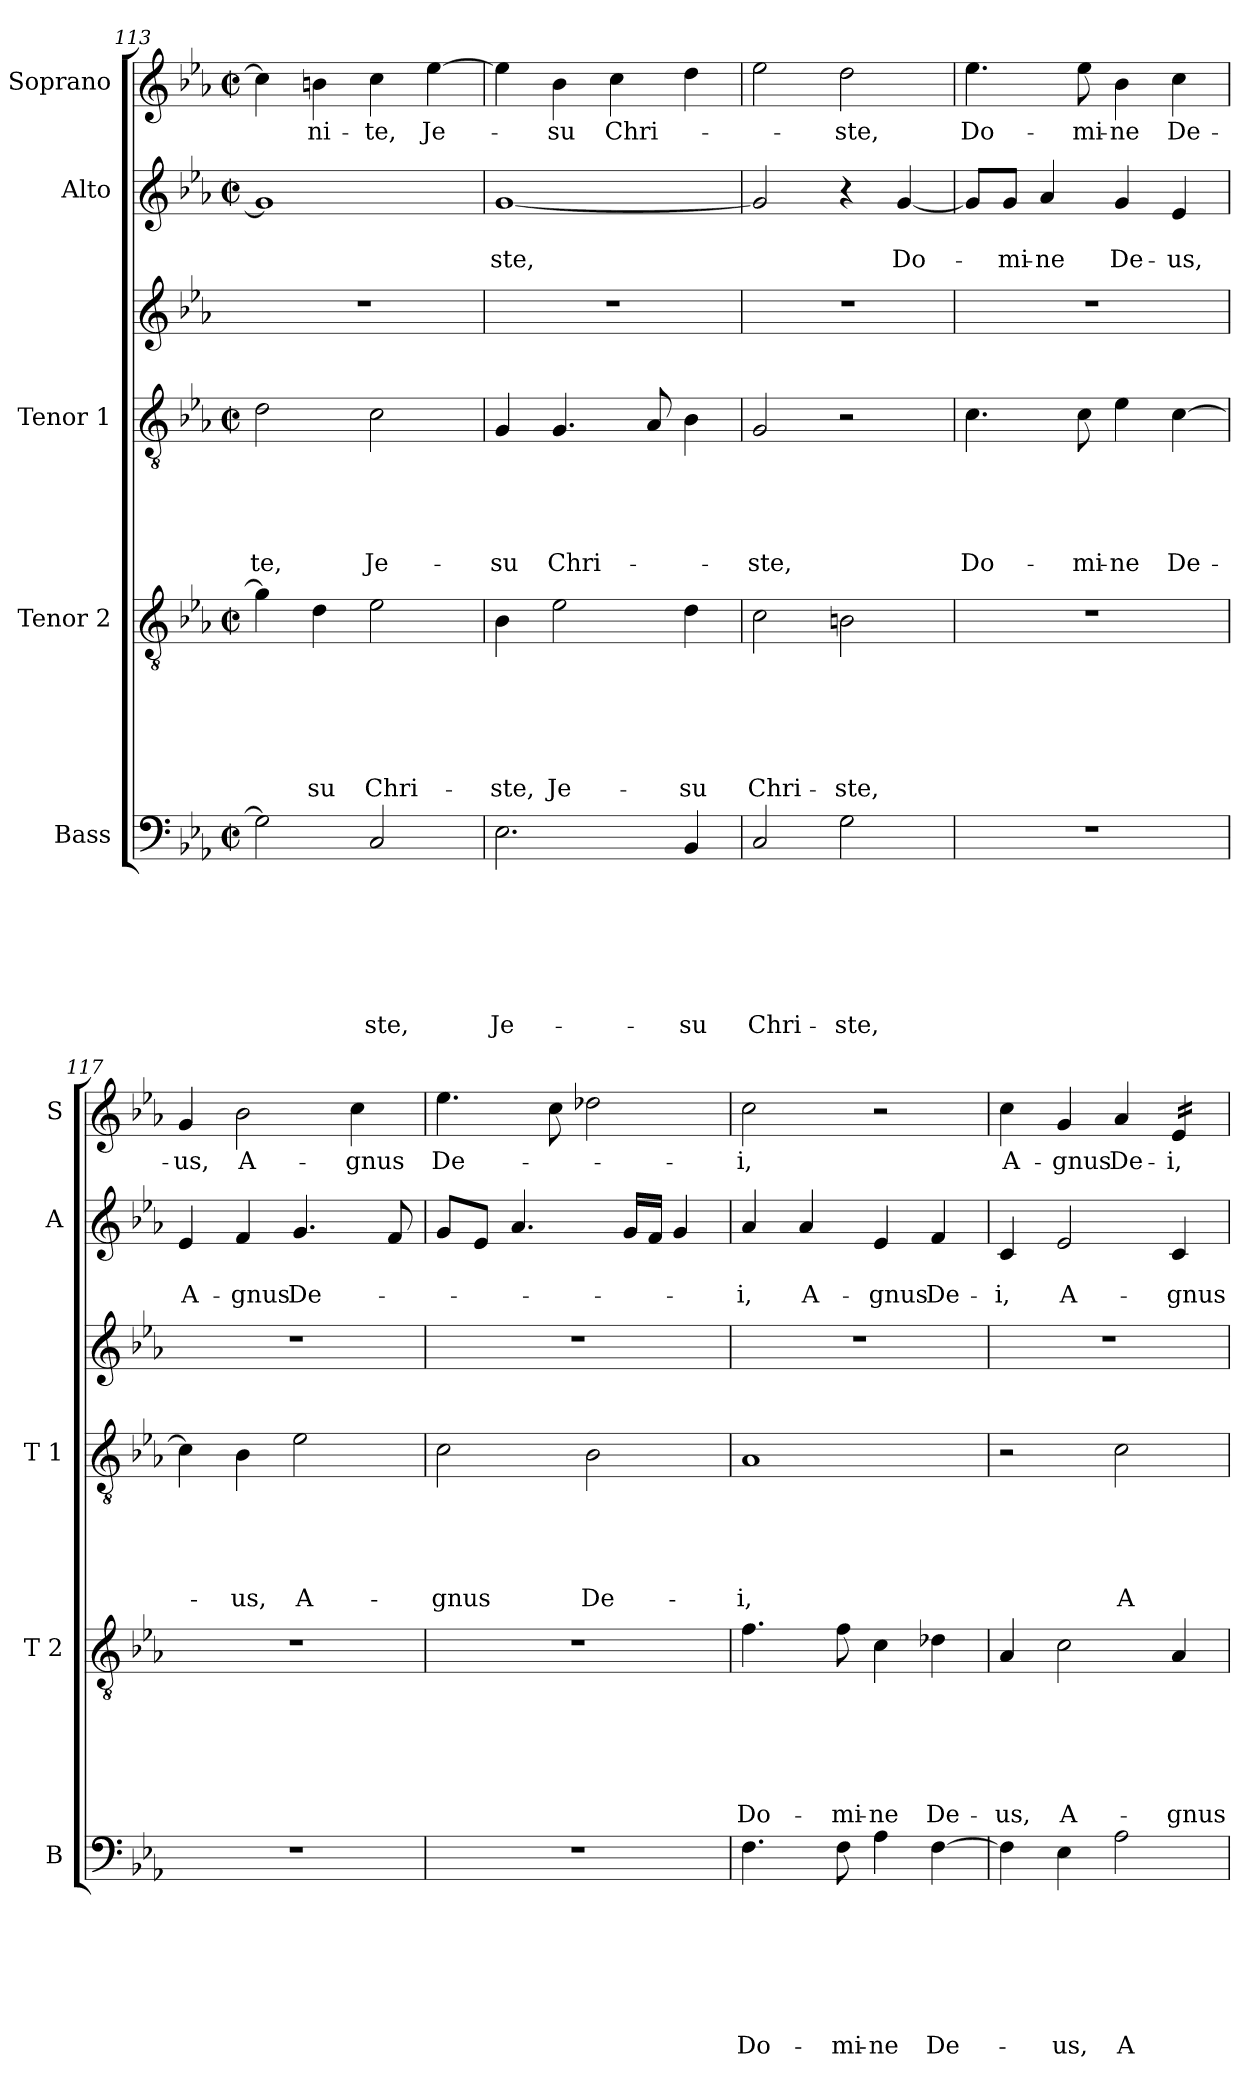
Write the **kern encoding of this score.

**kern	**text	**text	**text	**text	**text	**text	**text	**kern	**text	**text	**text	**text	**text	**text	**kern	**text	**text	**text	**text	**text	**kern	**kern	**text	**text	**kern	**text
*part6	*part6	*part6	*part6	*part6	*part6	*part6	*part6	*part5	*part5	*part5	*part5	*part5	*part5	*part5	*part4	*part4	*part4	*part4	*part4	*part4	*part3	*part2	*part2	*part2	*part1	*part1
*staff6	*staff6	*staff6	*staff6	*staff6	*staff6	*staff6	*staff6	*staff5	*staff5	*staff5	*staff5	*staff5	*staff5	*staff5	*staff4	*staff4	*staff4	*staff4	*staff4	*staff4	*staff3	*staff2	*staff2	*staff2	*staff1	*staff1
*I"Bass	*	*	*	*	*	*	*	*I"Tenor 2	*	*	*	*	*	*	*I"Tenor 1	*	*	*	*	*	*	*I"Alto	*	*	*I"Soprano	*
*I'B	*	*	*	*	*	*	*	*I'T 2	*	*	*	*	*	*	*I'T 1	*	*	*	*	*	*	*I'A	*	*	*I'S	*
*clefF4	*	*	*	*	*	*	*	*clefGv2	*	*	*	*	*	*	*clefGv2	*	*	*	*	*	*clefG2	*clefG2	*	*	*clefG2	*
*k[b-e-a-]	*	*	*	*	*	*	*	*k[b-e-a-]	*	*	*	*	*	*	*k[b-e-a-]	*	*	*	*	*	*k[b-e-a-]	*k[b-e-a-]	*	*	*k[b-e-a-]	*
*E-:	*	*	*	*	*	*	*	*E-:	*	*	*	*	*	*	*E-:	*	*	*	*	*	*E-:	*E-:	*	*	*E-:	*
*M2/2	*	*	*	*	*	*	*	*M2/2	*	*	*	*	*	*	*M2/2	*	*	*	*	*	*	*M2/2	*	*	*M2/2	*
*met(c|)	*	*	*	*	*	*	*	*met(c|)	*	*	*	*	*	*	*met(c|)	*	*	*	*	*	*	*met(c|)	*	*	*met(c|)	*
=113	=113	=113	=113	=113	=113	=113	=113	=113	=113	=113	=113	=113	=113	=113	=113	=113	=113	=113	=113	=113	=113	=113	=113	=113	=113	=113
!	!	!	!	!	!	!	!	!	!	!	!	!	!	!	!	!	!	!	!	!LO:LY:b	!	!	!	!	!	!
2G\]	.	.	.	.	.	.	.	4g\]	.	.	.	.	.	.	2d\	.	.	.	.	-te,	1r	1g]	.	.	4cc\]	.
!	!	!	!	!	!	!	!	!	!	!	!	!	!	!LO:LY:b	!	!	!	!	!	!	!	!	!	!	!	!LO:LY:b
.	.	.	.	.	.	.	.	4d\	.	.	.	.	.	-su	.	.	.	.	.	.	.	.	.	.	4bn\	-ni-
!	!	!	!	!	!	!	!LO:LY:b	!	!	!	!	!	!	!LO:LY:b	!	!	!	!	!	!LO:LY:b	!	!	!	!	!	!LO:LY:b
2C/	.	.	.	.	.	.	-ste,	2e-\	.	.	.	.	.	Chri-	2c\	.	.	.	.	Je-	.	.	.	.	4cc\	-te,
!	!	!	!	!	!	!	!	!	!	!	!	!	!	!	!	!	!	!	!	!	!	!	!	!	!	!LO:LY:b
.	.	.	.	.	.	.	.	.	.	.	.	.	.	.	.	.	.	.	.	.	.	.	.	.	[>4ee-\	Je-
=114	=114	=114	=114	=114	=114	=114	=114	=114	=114	=114	=114	=114	=114	=114	=114	=114	=114	=114	=114	=114	=114	=114	=114	=114	=114	=114
!	!	!	!	!	!	!	!LO:LY:b	!	!	!	!	!	!	!LO:LY:b	!	!	!	!	!	!LO:LY:b	!	!	!	!LO:LY:b	!	!
2.E-\	.	.	.	.	.	.	Je-	4B-\	.	.	.	.	.	-ste,	4G/	.	.	.	.	-su	1r	[<1g	.	-ste,	4ee-\]	.
!	!	!	!	!	!	!	!	!	!	!	!	!	!	!LO:LY:b	!	!	!	!	!	!LO:LY:b	!	!	!	!	!	!LO:LY:b
.	.	.	.	.	.	.	.	2e-\	.	.	.	.	.	Je-	4.G/	.	.	.	.	Chri-	.	.	.	.	4b-\	-su
!	!	!	!	!	!	!	!	!	!	!	!	!	!	!	!	!	!	!	!	!	!	!	!	!	!	!LO:LY:b
.	.	.	.	.	.	.	.	.	.	.	.	.	.	.	.	.	.	.	.	.	.	.	.	.	4cc\	Chri-
.	.	.	.	.	.	.	.	.	.	.	.	.	.	.	8A-/	.	.	.	.	.	.	.	.	.	.	.
!	!	!	!	!	!	!	!LO:LY:b	!	!	!	!	!	!	!LO:LY:b	!	!	!	!	!	!	!	!	!	!	!	!
4BB-/	.	.	.	.	.	.	-su	4d\	.	.	.	.	.	-su	4B-\	.	.	.	.	.	.	.	.	.	4dd\	.
!!LO:LB:g=z
=115	=115	=115	=115	=115	=115	=115	=115	=115	=115	=115	=115	=115	=115	=115	=115	=115	=115	=115	=115	=115	=115	=115	=115	=115	=115	=115
!	!	!	!	!	!	!	!LO:LY:b	!	!	!	!	!	!	!LO:LY:b	!	!	!	!	!	!LO:LY:b	!	!	!	!	!	!
2C/	.	.	.	.	.	.	Chri-	2c\	.	.	.	.	.	Chri-	2G/	.	.	.	.	-ste,	1r	2g/]	.	.	2ee-\	.
!	!	!	!	!	!	!	!LO:LY:b	!	!	!	!	!	!	!LO:LY:b	!	!	!	!	!	!	!	!	!	!	!	!LO:LY:b
2G\	.	.	.	.	.	.	-ste,	2Bn\	.	.	.	.	.	-ste,	2r	.	.	.	.	.	.	4r	.	.	2dd\	-ste,
!	!	!	!	!	!	!	!	!	!	!	!	!	!	!	!	!	!	!	!	!	!	!	!	!LO:LY:b	!	!
.	.	.	.	.	.	.	.	.	.	.	.	.	.	.	.	.	.	.	.	.	.	[<4g/	.	Do-	.	.
=116	=116	=116	=116	=116	=116	=116	=116	=116	=116	=116	=116	=116	=116	=116	=116	=116	=116	=116	=116	=116	=116	=116	=116	=116	=116	=116
!	!	!	!	!	!	!	!	!	!	!	!	!	!	!	!	!	!	!	!	!LO:LY:b	!	!	!	!	!	!LO:LY:b
1r	.	.	.	.	.	.	.	1r	.	.	.	.	.	.	4.c\	.	.	.	.	Do-	1r	8g/L]	.	.	4.ee-\	Do-
!	!	!	!	!	!	!	!	!	!	!	!	!	!	!	!	!	!	!	!	!	!	!	!	!LO:LY:b	!	!
.	.	.	.	.	.	.	.	.	.	.	.	.	.	.	.	.	.	.	.	.	.	8g/J	.	-mi-	.	.
!	!	!	!	!	!	!	!	!	!	!	!	!	!	!	!	!	!	!	!	!	!	!	!	!LO:LY:b:rj	!	!
.	.	.	.	.	.	.	.	.	.	.	.	.	.	.	.	.	.	.	.	.	.	4a-/	.	-ne	.	.
!	!	!	!	!	!	!	!	!	!	!	!	!	!	!	!	!	!	!	!	!LO:LY:b	!	!	!	!	!	!LO:LY:b
.	.	.	.	.	.	.	.	.	.	.	.	.	.	.	8c\	.	.	.	.	-mi-	.	.	.	.	8ee-\	-mi-
!	!	!	!	!	!	!	!	!	!	!	!	!	!	!	!	!	!	!	!	!LO:LY:b:rj	!	!	!	!LO:LY:b	!	!LO:LY:b:rj
.	.	.	.	.	.	.	.	.	.	.	.	.	.	.	4e-\	.	.	.	.	-ne	.	4g/	.	De-	4b-\	-ne
!	!	!	!	!	!	!	!	!	!	!	!	!	!	!	!	!	!	!	!	!LO:LY:b	!	!	!	!LO:LY:b	!	!LO:LY:b
.	.	.	.	.	.	.	.	.	.	.	.	.	.	.	[>4c\	.	.	.	.	De-	.	4e-/	.	-us,	4cc\	De-
=117	=117	=117	=117	=117	=117	=117	=117	=117	=117	=117	=117	=117	=117	=117	=117	=117	=117	=117	=117	=117	=117	=117	=117	=117	=117	=117
!	!	!	!	!	!	!	!	!	!	!	!	!	!	!	!	!	!	!	!	!	!	!	!	!LO:LY:b	!	!LO:LY:b
1r	.	.	.	.	.	.	.	1r	.	.	.	.	.	.	4c\]	.	.	.	.	.	1r	4e-/	.	A-	4g/	-us,
!	!	!	!	!	!	!	!	!	!	!	!	!	!	!	!	!	!	!	!	!LO:LY:b	!	!	!	!LO:LY:b	!	!LO:LY:b
.	.	.	.	.	.	.	.	.	.	.	.	.	.	.	4B-\	.	.	.	.	-us,	.	4f/	.	-gnus	2b-\	A-
!	!	!	!	!	!	!	!	!	!	!	!	!	!	!	!	!	!	!	!	!LO:LY:b	!	!	!	!LO:LY:b	!	!
.	.	.	.	.	.	.	.	.	.	.	.	.	.	.	2e-\	.	.	.	.	A-	.	4.g/	.	De-	.	.
!	!	!	!	!	!	!	!	!	!	!	!	!	!	!	!	!	!	!	!	!	!	!	!	!	!	!LO:LY:b
.	.	.	.	.	.	.	.	.	.	.	.	.	.	.	.	.	.	.	.	.	.	.	.	.	4cc\	-gnus
.	.	.	.	.	.	.	.	.	.	.	.	.	.	.	.	.	.	.	.	.	.	8f/	.	.	.	.
=118	=118	=118	=118	=118	=118	=118	=118	=118	=118	=118	=118	=118	=118	=118	=118	=118	=118	=118	=118	=118	=118	=118	=118	=118	=118	=118
!	!	!	!	!	!	!	!	!	!	!	!	!	!	!	!	!	!	!	!	!LO:LY:b	!	!	!	!	!	!LO:LY:b
1r	.	.	.	.	.	.	.	1r	.	.	.	.	.	.	2c\	.	.	.	.	-gnus	1r	8g/L	.	.	4.ee-\	De-
.	.	.	.	.	.	.	.	.	.	.	.	.	.	.	.	.	.	.	.	.	.	8e-/J	.	.	.	.
.	.	.	.	.	.	.	.	.	.	.	.	.	.	.	.	.	.	.	.	.	.	4.a-/	.	.	.	.
.	.	.	.	.	.	.	.	.	.	.	.	.	.	.	.	.	.	.	.	.	.	.	.	.	8cc\	.
!	!	!	!	!	!	!	!	!	!	!	!	!	!	!	!	!	!	!	!	!LO:LY:b	!	!	!	!	!	!
.	.	.	.	.	.	.	.	.	.	.	.	.	.	.	2B-\	.	.	.	.	De-	.	.	.	.	2dd-X\	.
.	.	.	.	.	.	.	.	.	.	.	.	.	.	.	.	.	.	.	.	.	.	16g/LL	.	.	.	.
.	.	.	.	.	.	.	.	.	.	.	.	.	.	.	.	.	.	.	.	.	.	16f/JJ	.	.	.	.
.	.	.	.	.	.	.	.	.	.	.	.	.	.	.	.	.	.	.	.	.	.	4g/	.	.	.	.
=119	=119	=119	=119	=119	=119	=119	=119	=119	=119	=119	=119	=119	=119	=119	=119	=119	=119	=119	=119	=119	=119	=119	=119	=119	=119	=119
!	!	!	!	!	!	!	!LO:LY:b	!	!	!	!	!	!	!LO:LY:b	!	!	!	!	!	!LO:LY:b	!	!	!	!LO:LY:b	!	!LO:LY:b
4.F\	.	.	.	.	.	.	Do-	4.f\	.	.	.	.	.	Do-	1A-	.	.	.	.	-i,	1r	4a-/	.	-i,	2cc\	-i,
!	!	!	!	!	!	!	!	!	!	!	!	!	!	!	!	!	!	!	!	!	!	!	!	!LO:LY:b	!	!
.	.	.	.	.	.	.	.	.	.	.	.	.	.	.	.	.	.	.	.	.	.	4a-/	.	A-	.	.
!	!	!	!	!	!	!	!LO:LY:b	!	!	!	!	!	!	!LO:LY:b	!	!	!	!	!	!	!	!	!	!	!	!
8F\	.	.	.	.	.	.	-mi-	8f\	.	.	.	.	.	-mi-	.	.	.	.	.	.	.	.	.	.	.	.
!	!	!	!	!	!	!	!LO:LY:b:rj	!	!	!	!	!	!	!LO:LY:b:rj	!	!	!	!	!	!	!	!	!	!LO:LY:b	!	!
4A-\	.	.	.	.	.	.	-ne	4c\	.	.	.	.	.	-ne	.	.	.	.	.	.	.	4e-/	.	-gnus	2r	.
!	!	!	!	!	!	!	!LO:LY:b	!	!	!	!	!	!	!LO:LY:b	!	!	!	!	!	!	!	!	!	!LO:LY:b	!	!
[>4F\	.	.	.	.	.	.	De-	4d-X\	.	.	.	.	.	De-	.	.	.	.	.	.	.	4f/	.	De-	.	.
=120	=120	=120	=120	=120	=120	=120	=120	=120	=120	=120	=120	=120	=120	=120	=120	=120	=120	=120	=120	=120	=120	=120	=120	=120	=120	=120
!	!	!	!	!	!	!	!	!	!	!	!	!	!	!LO:LY:b	!	!	!	!	!	!	!	!	!	!LO:LY:b	!	!LO:LY:b
4F\]	.	.	.	.	.	.	.	4A-/	.	.	.	.	.	-us,	2r	.	.	.	.	.	1r	4c/	.	-i,	4cc\	A-
!	!	!	!	!	!	!	!LO:LY:b	!	!	!	!	!	!	!LO:LY:b	!	!	!	!	!	!	!	!	!	!LO:LY:b	!	!LO:LY:b
4E-\	.	.	.	.	.	.	-us,	2c\	.	.	.	.	.	A-	.	.	.	.	.	.	.	2e-/	.	A-	4g/	-gnus
!	!	!	!	!	!	!	!LO:LY:b	!	!	!	!	!	!	!	!	!	!	!	!	!LO:LY:b	!	!	!	!	!	!LO:LY:b
2A-\	.	.	.	.	.	.	A-	.	.	.	.	.	.	.	2c\	.	.	.	.	A-	.	.	.	.	4a-/	De-
!	!	!	!	!	!	!	!	!	!	!	!	!	!	!LO:LY:b	!	!	!	!	!	!	!	!	!	!LO:LY:b	!	!LO:LY:b
*	*	*	*	*	*	*	*	*	*	*	*	*	*	*	*	*	*	*	*	*	*	*	*	*	*tremolo	*
.	.	.	.	.	.	.	.	4A-/	.	.	.	.	.	-gnus	.	.	.	.	.	.	.	4c/	.	-gnus	16e-/LL	-i,
.	.	.	.	.	.	.	.	.	.	.	.	.	.	.	.	.	.	.	.	.	.	.	.	.	16e-/	.
.	.	.	.	.	.	.	.	.	.	.	.	.	.	.	.	.	.	.	.	.	.	.	.	.	16e-/	.
.	.	.	.	.	.	.	.	.	.	.	.	.	.	.	.	.	.	.	.	.	.	.	.	.	16e-/JJ	.
*	*	*	*	*	*	*	*	*	*	*	*	*	*	*	*	*	*	*	*	*	*	*	*	*	*Xtremolo	*
=	=	=	=	=	=	=	=	=	=	=	=	=	=	=	=	=	=	=	=	=	=	=	=	=	=	=
*-	*-	*-	*-	*-	*-	*-	*-	*-	*-	*-	*-	*-	*-	*-	*-	*-	*-	*-	*-	*-	*-	*-	*-	*-	*-	*-
